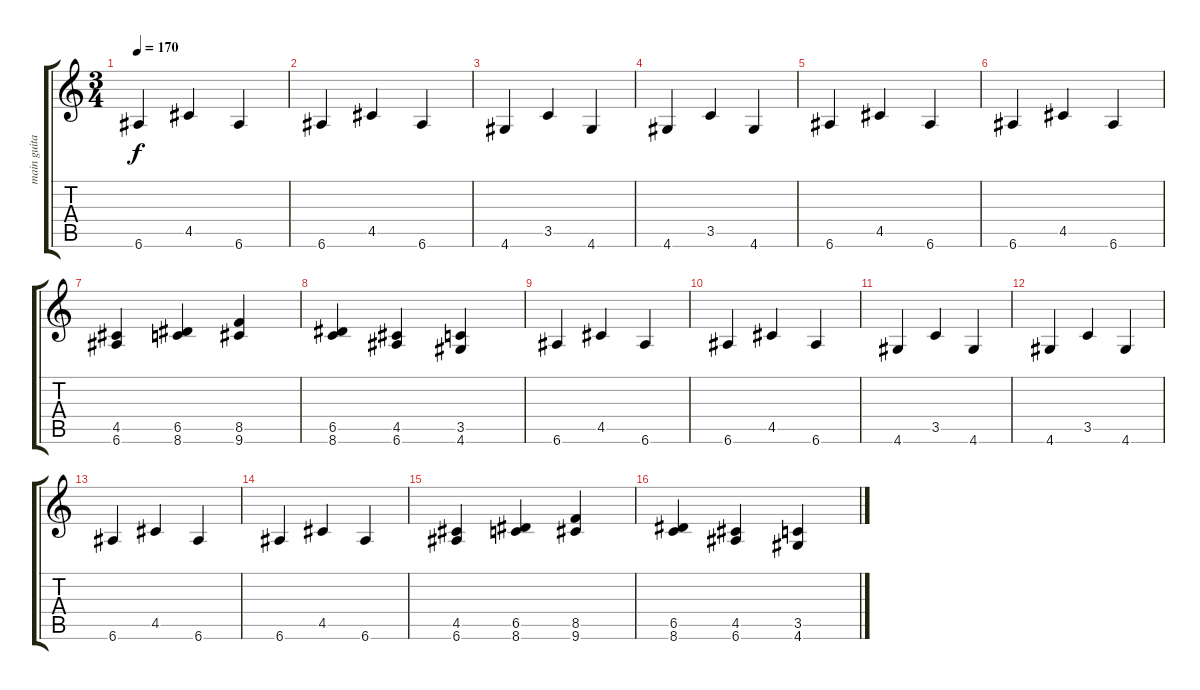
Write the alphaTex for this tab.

\track ("main guitar" "main guita") {instrument distortionguitar}
\staff {score tabs}
\tuning (E4 B3 G3 D3 A2 E2) {hide}
\ts (3 4)
\tempo 170
\clef g2
\ks c
6.6.4{dy f} 4.5.4 6.6.4 |
6.6.4 4.5.4 6.6.4 |
4.6.4 3.5.4 4.6.4 |
4.6.4 3.5.4 4.6.4 |
6.6.4 4.5.4 6.6.4 |
6.6.4 4.5.4 6.6.4 |
(4.5 6.6).4 (6.5 8.6).4 (8.5 9.6).4 |
(6.5 8.6).4 (4.5 6.6).4 (3.5 4.6).4 |
6.6.4 4.5.4 6.6.4 |
6.6.4 4.5.4 6.6.4 |
4.6.4 3.5.4 4.6.4 |
4.6.4 3.5.4 4.6.4 |
6.6.4 4.5.4 6.6.4 |
6.6.4 4.5.4 6.6.4 |
(4.5 6.6).4 (6.5 8.6).4 (8.5 9.6).4 |
(6.5 8.6).4 (4.5 6.6).4 (3.5 4.6).4
